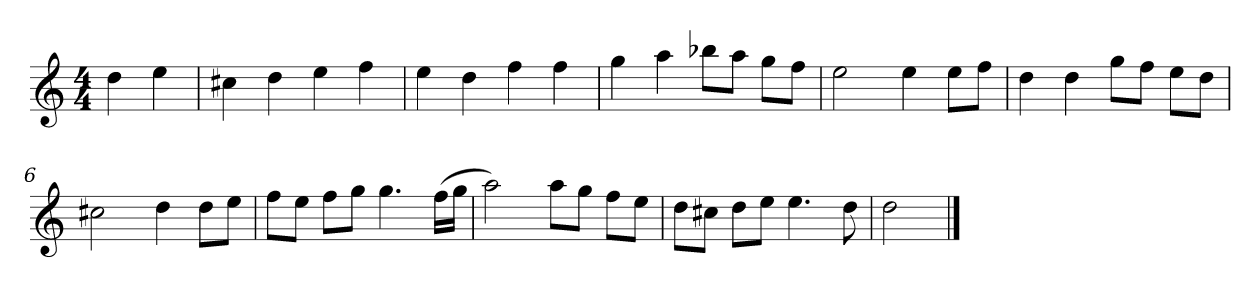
**kern
*part1
*staff1
*k[]
*M4/4
*MM120
=
4dd
4ee
=1
4cc#X
4dd
4ee
4ff
=2
4ee
4dd
4ff
4ff
=3
4gg
4aa
8bb-XL
8aaJ
8ggL
8ffJ
=4
2ee
4ee
8eeL
8ffJ
=5
4dd
4dd
8ggL
8ffJ
8eeL
8ddJ
=6
2cc#X
4dd
8ddL
8eeJ
=7
8ffL
8eeJ
8ffL
8ggJ
4.gg
(16ffLL
16ggJJ
=8
2aa)
8aaL
8ggJ
8ffL
8eeJ
=9
8ddL
8cc#XJ
8ddL
8eeJ
4.ee
8dd
=10
2dd
==
*-
